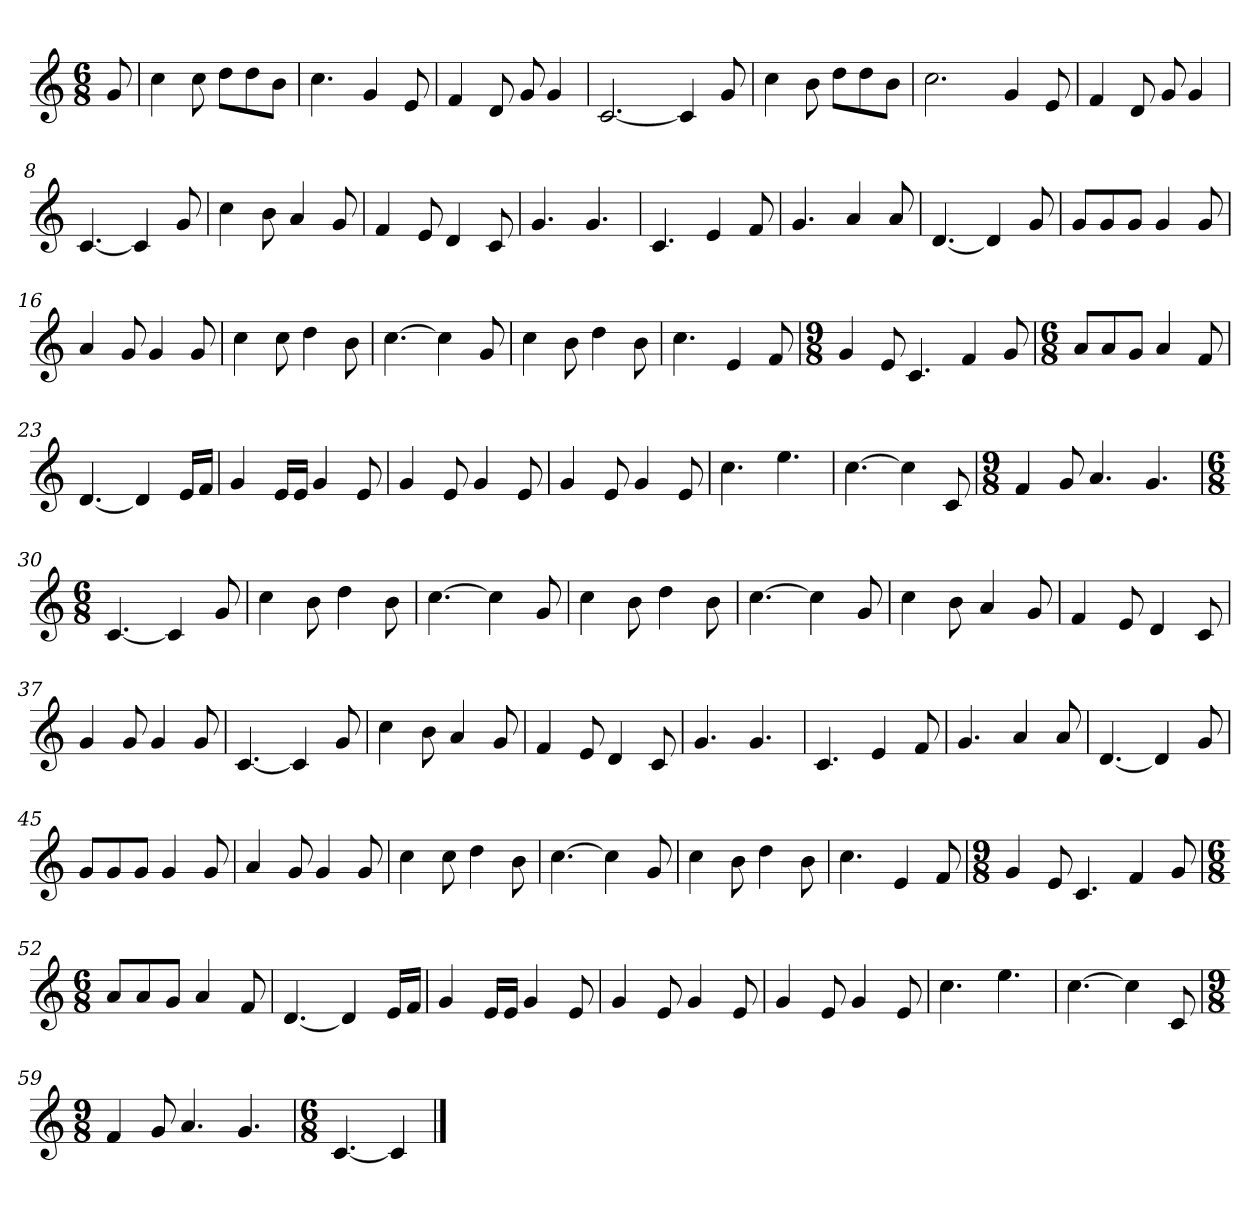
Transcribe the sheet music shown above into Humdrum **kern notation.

**kern
*part1
*staff1
*M6/8
=
8g
=1
4cc
8cc
8ddL
8dd
8bJ
=2
4.cc
4g
8e
=3
4f
8d
8g
4g
=4
[2.c
4c]
8g
=5
4cc
8b
8ddL
8dd
8bJ
=6
2.cc
4g
8e
=7
4f
8d
8g
4g
=8
[4.c
4c]
8g
=9
4cc
8b
4a
8g
=10
4f
8e
4d
8c
=11
4.g
4.g
=12
4.c
4e
8f
=13
4.g
4a
8a
=14
[4.d
4d]
8g
=15
8gL
8g
8gJ
4g
8g
=16
4a
8g
4g
8g
=17
4cc
8cc
4dd
8b
=18
[4.cc
4cc]
8g
=19
4cc
8b
4dd
8b
=20
4.cc
4e
8f
=21
*M9/8
4g
8e
4.c
4f
8g
=22
*M6/8
8aL
8a
8gJ
4a
8f
=23
[4.d
4d]
16eLL
16fJJ
=24
4g
16eLL
16eJJ
4g
8e
=25
4g
8e
4g
8e
=26
4g
8e
4g
8e
=27
4.cc
4.ee
=28
[4.cc
4cc]
8c
=29
*M9/8
4f
8g
4.a
4.g
=30
*M6/8
[4.c
4c]
8g
=31
4cc
8b
4dd
8b
=32
[4.cc
4cc]
8g
=33
4cc
8b
4dd
8b
=34
[4.cc
4cc]
8g
=35
4cc
8b
4a
8g
=36
4f
8e
4d
8c
=37
4g
8g
4g
8g
=38
[4.c
4c]
8g
=39
4cc
8b
4a
8g
=40
4f
8e
4d
8c
=41
4.g
4.g
=42
4.c
4e
8f
=43
4.g
4a
8a
=44
[4.d
4d]
8g
=45
8gL
8g
8gJ
4g
8g
=46
4a
8g
4g
8g
=47
4cc
8cc
4dd
8b
=48
[4.cc
4cc]
8g
=49
4cc
8b
4dd
8b
=50
4.cc
4e
8f
=51
*M9/8
4g
8e
4.c
4f
8g
=52
*M6/8
8aL
8a
8gJ
4a
8f
=53
[4.d
4d]
16eLL
16fJJ
=54
4g
16eLL
16eJJ
4g
8e
=55
4g
8e
4g
8e
=56
4g
8e
4g
8e
=57
4.cc
4.ee
=58
[4.cc
4cc]
8c
=59
*M9/8
4f
8g
4.a
4.g
=60
*M6/8
[4.c
4c]
==
*-
